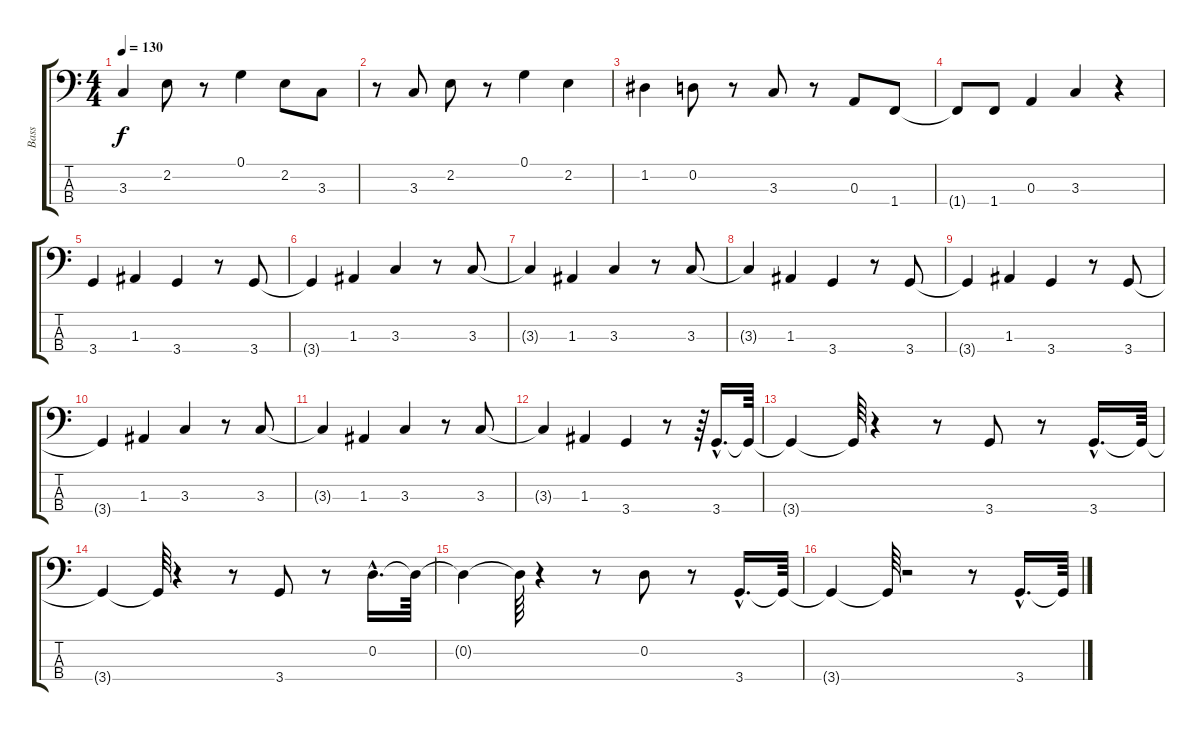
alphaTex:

\track ("Bass" "Bass") {instrument electricbasspick}
\staff {score tabs}
\tuning (G2 D2 A1 E1) {hide}
\ts (4 4)
\tempo 130
\clef f4
\ks c
3.3.4{dy f} 2.2.8 r.8 0.1.4 2.2.8 3.3.8 |
r.8 3.3.8 2.2.8 r.8 0.1.4 2.2.4 |
1.2.4 0.2.8 r.8 3.3.8 r.8 0.3.8 1.4.8 |
1.4{t}.8 1.4.8 0.3.4 3.3.4 r.4 |
3.4.4 1.3.4 3.4.4 r.8 3.4.8 |
3.4{t}.4 1.3.4 3.3.4 r.8 3.3.8 |
3.3{t}.4 1.3.4 3.3.4 r.8 3.3.8 |
3.3{t}.4 1.3.4 3.4.4 r.8 3.4.8 |
3.4{t}.4 1.3.4 3.4.4 r.8 3.4.8 |
3.4{t}.4 1.3.4 3.3.4 r.8 3.3.8 |
3.3{t}.4 1.3.4 3.3.4 r.8 3.3.8 |
3.3{t}.4 1.3.4 3.4.4 r.8 r.64 3.4{hac}.16{d} 3.4{t}.64 |
3.4{t}.4 3.4{t}.64 r.4 r.8 3.4.8 r.8 3.4{hac}.16{d} 3.4{t}.64 |
3.4{t}.4 3.4{t}.64 r.4 r.8 3.4.8 r.8 0.2{hac}.16{d} 0.2{t}.64 |
0.2{t}.4 0.2{t}.64 r.4 r.8 0.2.8 r.8 3.4{hac}.16{d} 3.4{t}.64 |
3.4{t}.4 3.4{t}.64 r.2 r.8 3.4{hac}.16{d} 3.4{t}.64
